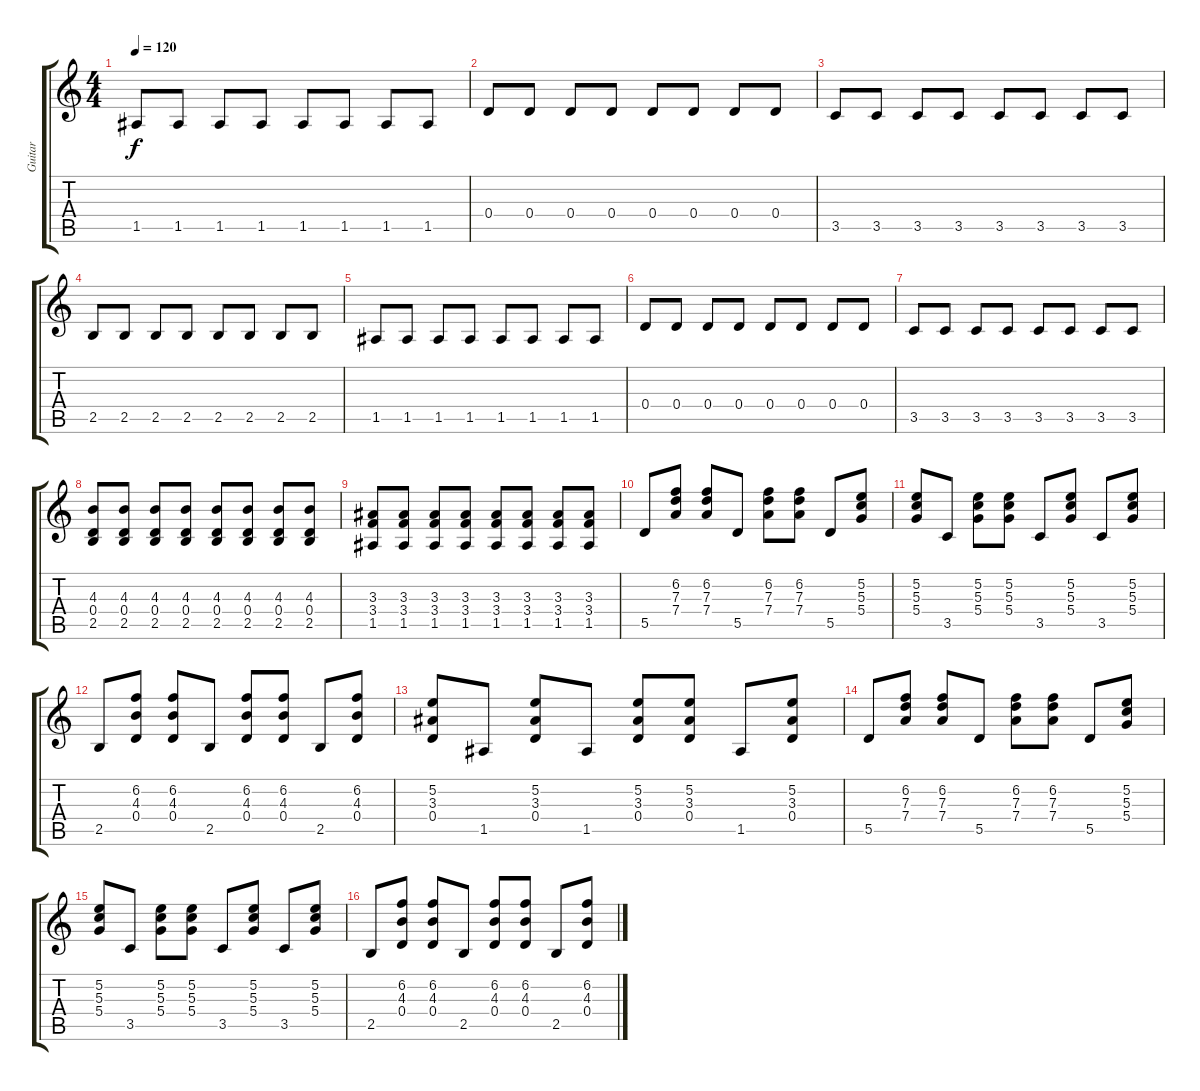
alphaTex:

\track ("Guitar" "Guitar") {instrument distortionguitar}
\staff {score tabs}
\tuning (E4 B3 G3 D3 A2 E2) {hide}
\ts (4 4)
\tempo 120
\clef g2
\ks c
1.5.8{dy f} 1.5.8 1.5.8 1.5.8 1.5.8 1.5.8 1.5.8 1.5.8 |
0.4.8{volume 8} 0.4.8 0.4.8 0.4.8 0.4.8 0.4.8 0.4.8 0.4.8 |
3.5.8 3.5.8 3.5.8 3.5.8 3.5.8 3.5.8 3.5.8 3.5.8 |
2.5.8 2.5.8 2.5.8 2.5.8 2.5.8 2.5.8 2.5.8 2.5.8 |
1.5.8 1.5.8 1.5.8 1.5.8 1.5.8 1.5.8 1.5.8 1.5.8 |
0.4.8{volume 8} 0.4.8 0.4.8 0.4.8 0.4.8 0.4.8 0.4.8 0.4.8 |
3.5.8 3.5.8 3.5.8 3.5.8 3.5.8 3.5.8 3.5.8 3.5.8 |
(4.3 0.4 2.5).8{volume 13} (4.3 0.4 2.5).8 (4.3 0.4 2.5).8 (4.3 0.4 2.5).8 (4.3 0.4 2.5).8 (4.3 0.4 2.5).8 (4.3 0.4 2.5).8 (4.3 0.4 2.5).8 |
(3.3 3.4 1.5).8 (3.3 3.4 1.5).8 (3.3 3.4 1.5).8 (3.3 3.4 1.5).8 (3.3 3.4 1.5).8 (3.3 3.4 1.5).8 (3.3 3.4 1.5).8 (3.3 3.4 1.5).8 |
5.5.8{volume 13} (6.2 7.3 7.4).8 (6.2 7.3 7.4).8 5.5.8 (6.2 7.3 7.4).8 (6.2 7.3 7.4).8 5.5.8 (5.2 5.3 5.4).8 |
(5.2 5.3 5.4).8 3.5.8 (5.2 5.3 5.4).8 (5.2 5.3 5.4).8 3.5.8 (5.2 5.3 5.4).8 3.5.8 (5.2 5.3 5.4).8 |
2.5.8 (6.2 4.3 0.4).8 (6.2 4.3 0.4).8 2.5.8 (6.2 4.3 0.4).8 (6.2 4.3 0.4).8 2.5.8 (6.2 4.3 0.4).8 |
(5.2 3.3 0.4).8 1.5.8 (5.2 3.3 0.4).8 1.5.8 (5.2 3.3 0.4).8 (5.2 3.3 0.4).8 1.5.8 (5.2 3.3 0.4).8 |
5.5.8{volume 13} (6.2 7.3 7.4).8 (6.2 7.3 7.4).8 5.5.8 (6.2 7.3 7.4).8 (6.2 7.3 7.4).8 5.5.8 (5.2 5.3 5.4).8 |
(5.2 5.3 5.4).8 3.5.8 (5.2 5.3 5.4).8 (5.2 5.3 5.4).8 3.5.8 (5.2 5.3 5.4).8 3.5.8 (5.2 5.3 5.4).8 |
2.5.8 (6.2 4.3 0.4).8 (6.2 4.3 0.4).8 2.5.8 (6.2 4.3 0.4).8 (6.2 4.3 0.4).8 2.5.8 (6.2 4.3 0.4).8
